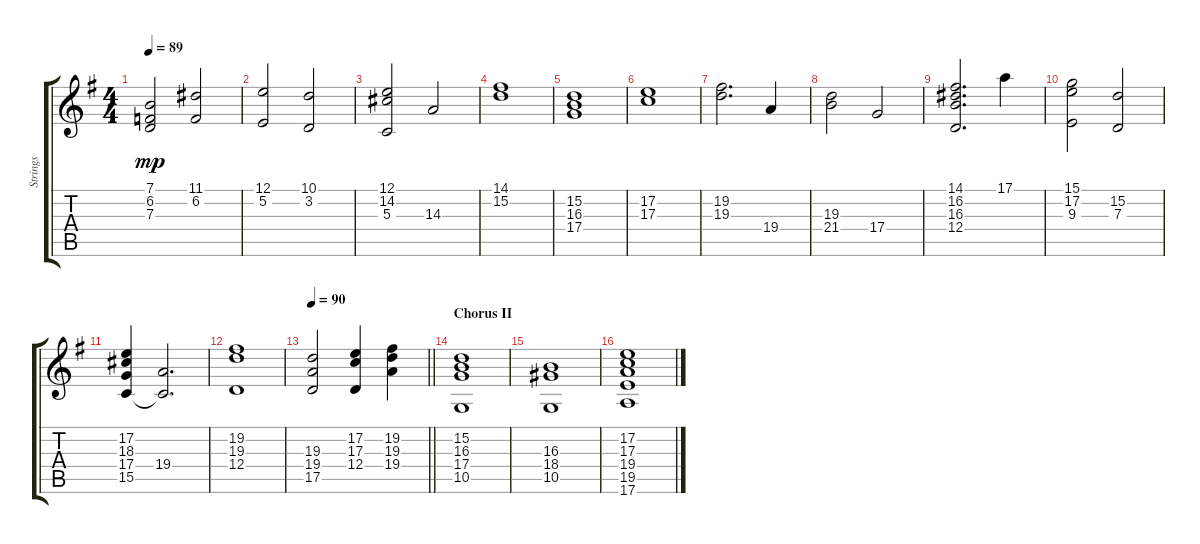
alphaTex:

\track ("Strings" "Strings") {instrument synthstrings1}
\staff {score tabs}
\tuning (E4 B3 G3 D3 A2 E2) {hide}
\ts (4 4)
\tempo 89
\clef g2
\ks g
(7.1 6.2 7.3).2{dy mp} (11.1 6.2).2 |
(12.1 5.2).2 (10.1 3.2).2 |
(12.1 14.2 5.3).2 14.3.2 |
(14.1 15.2).1 |
(15.2 16.3 17.4).1 |
(17.2 17.3).1 |
(19.2 19.3).2{d} 19.4.4 |
(19.3 21.4).2 17.4.2 |
(14.1 16.2 16.3 12.4).2{d} 17.1.4 |
(15.1 17.2 9.3).2 (15.2 7.3).2 |
(17.2 18.3 17.4 15.5).4 (19.4 15.5{t}).2{d} |
(19.2 19.3 12.4).1 |
\tempo 90
\barLineRight lightlight
(19.3 19.4 17.5).2 (17.2 17.3 12.4).4 (19.2 19.3 19.4).4 |
\section ("" "Chorus II")
(15.2 16.3 17.4 10.5).1 |
(16.3 18.4 10.5).1 |
(17.2 17.3 19.4 19.5 17.6).1
